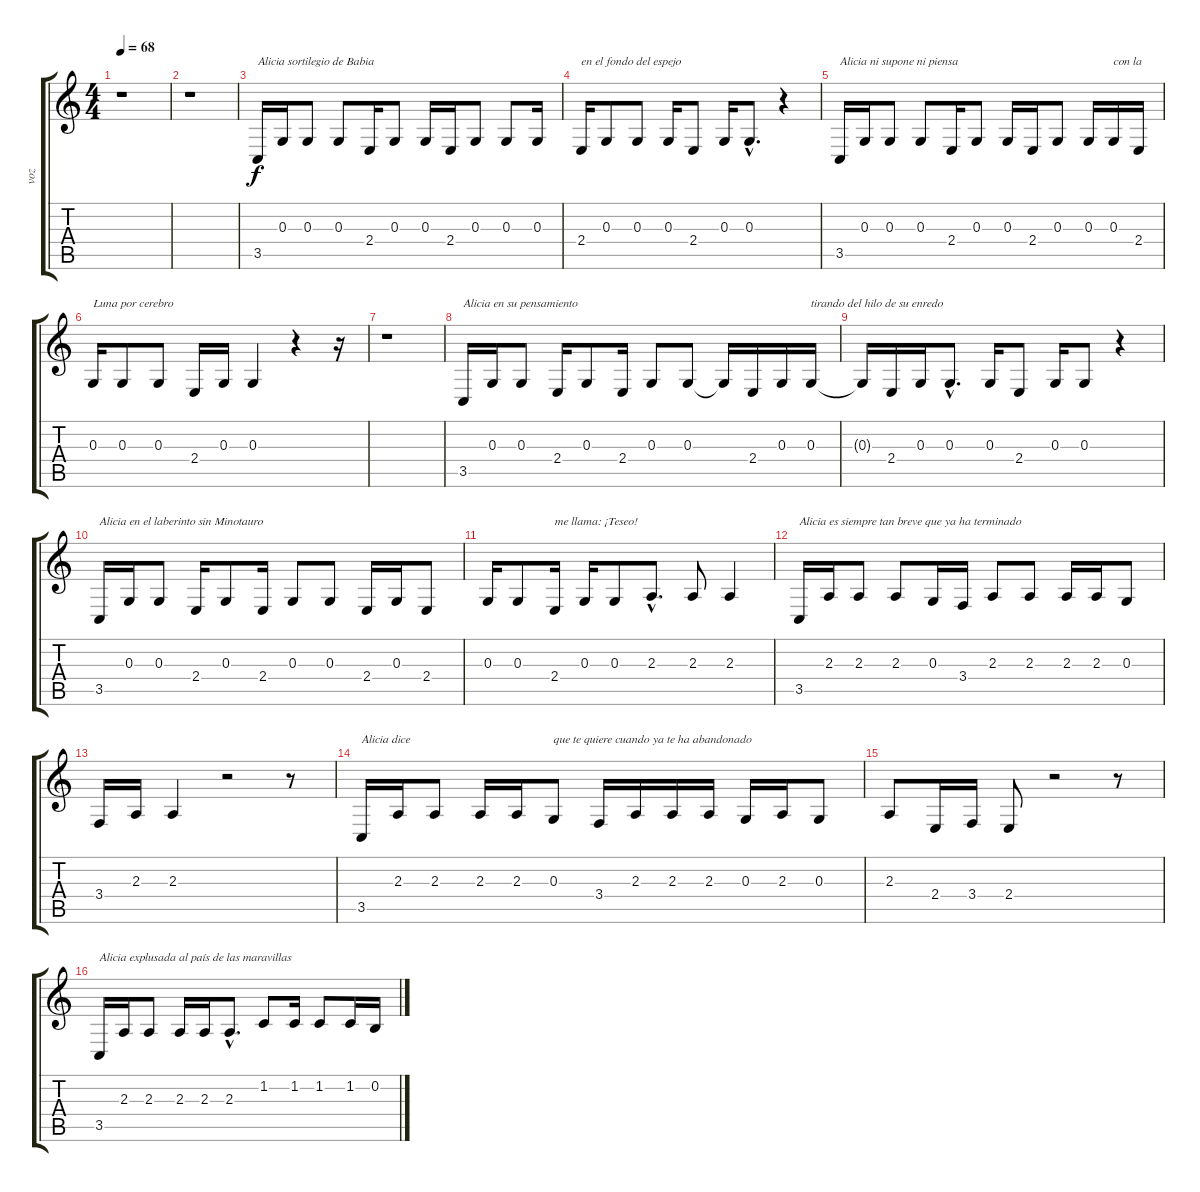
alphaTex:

\track ("voz" "voz") {instrument sopranosax}
\staff {score tabs}
\tuning (E4 B3 G3 D3 A2 E2) {hide}
\ts (4 4)
\tempo 68
\clef g2
\ks c
r.1{dy f instrument sopranosax} |
r.1 |
3.5.16{txt "Alicia sortilegio de Babia"} 0.3.16 0.3.8 0.3.8 2.4.16 0.3.8 0.3.16 2.4.16 0.3.8 0.3.8 0.3.16 |
2.4.16{txt "en el fondo del espejo"} 0.3.8 0.3.8 0.3.16 2.4.8 0.3.16 0.3{hac}.8{d} r.4 |
3.5.16{txt "Alicia ni supone ni piensa"} 0.3.16 0.3.8 0.3.8 2.4.16 0.3.8 0.3.16 2.4.16 0.3.8 0.3.16 0.3.16{txt "con la"} 2.4.16 |
0.3.16{txt "Luna por cerebro"} 0.3.8 0.3.8 2.4.16 0.3.16 0.3.4 r.4 r.16 |
r.1 |
3.5.16{txt "Alicia en su pensamiento "} 0.3.16 0.3.8 2.4.16 0.3.8 2.4.16 0.3.8 0.3.8 0.3{t}.16 2.4.16 0.3.16 0.3.16{txt "tirando del hilo de su enredo"} |
0.3{t}.16 2.4.16 0.3.16 0.3{hac}.8{d} 0.3.16 2.4.8 0.3.16 0.3.8 r.4 |
3.5.16{txt "Alicia en el laberinto sin Minotauro"} 0.3.16 0.3.8 2.4.16 0.3.8 2.4.16 0.3.8 0.3.8 2.4.16 0.3.16 2.4.8 |
0.3.16 0.3.8 2.4.16{txt "me llama: ¡Teseo!"} 0.3.16 0.3.8 2.3{hac}.8{d} 2.3.8 2.3.4 |
3.5.16{txt "Alicia es siempre tan breve que ya ha terminado"} 2.3.16 2.3.8 2.3.8 0.3.16 3.4.16 2.3.8 2.3.8 2.3.16 2.3.16 0.3.8 |
3.4.16 2.3.16 2.3.4 r.2 r.8 |
3.5.16{txt "Alicia dice "} 2.3.16 2.3.8 2.3.16 2.3.16 0.3.8{txt "que te quiere cuando ya te ha abandonado"} 3.4.16 2.3.16 2.3.16 2.3.16 0.3.16 2.3.16 0.3.8 |
2.3.8 2.4.16 3.4.16 2.4.8 r.2 r.8 |
3.5.16{txt "Alicia explusada al país de las maravillas"} 2.3.16 2.3.8 2.3.16 2.3.16 2.3{hac}.8{d} 1.2.8 1.2.16 1.2.8 1.2.16 0.2.16
